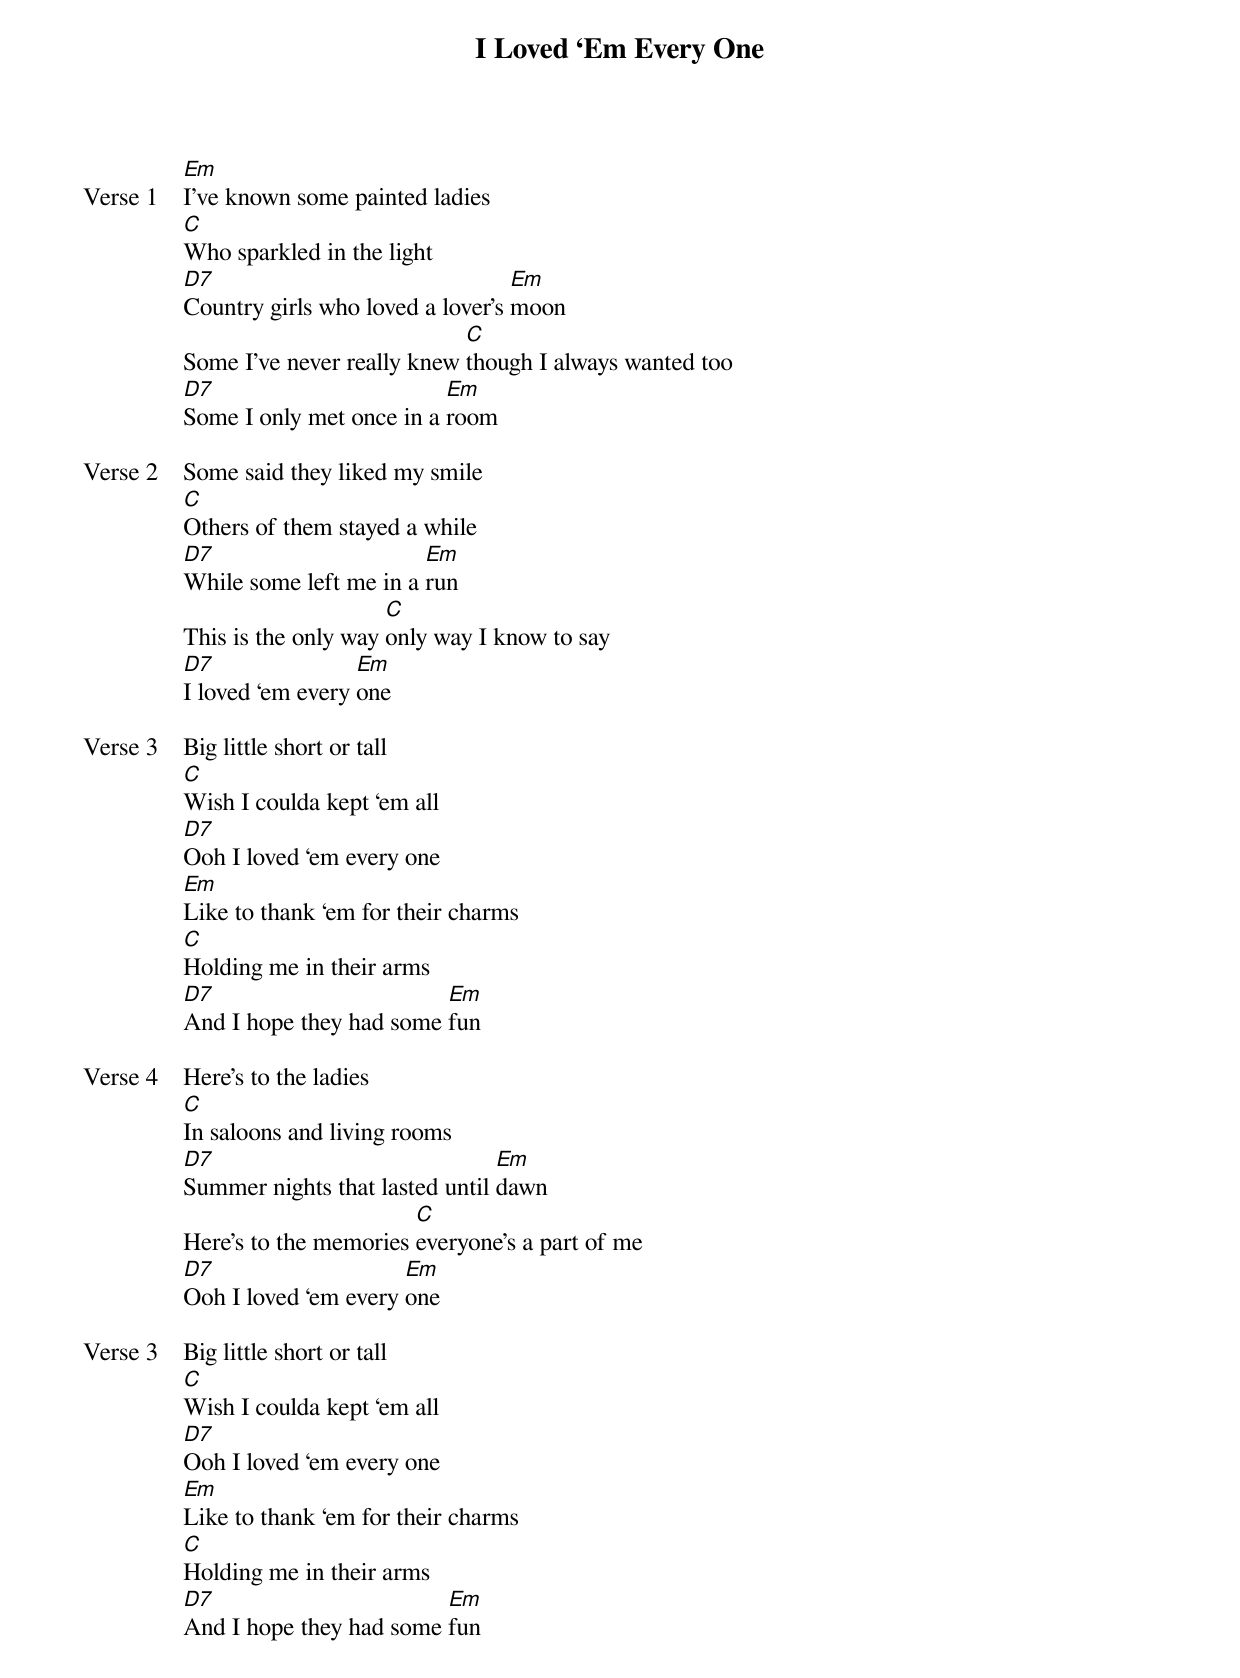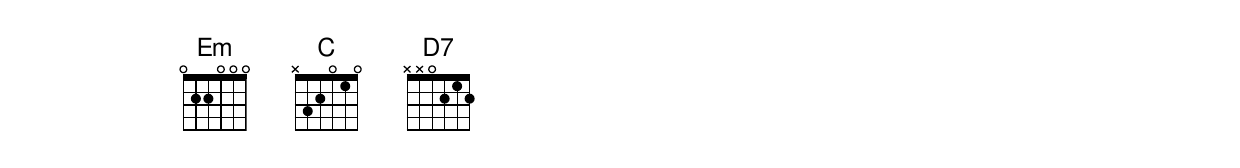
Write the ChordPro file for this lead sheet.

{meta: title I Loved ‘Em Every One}
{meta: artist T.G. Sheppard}
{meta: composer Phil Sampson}

{start_of_verse: Verse 1}
[Em]I’ve known some painted ladies
[C]Who sparkled in the light
[D7]Country girls who loved a lover’s [Em]moon
Some I’ve never really knew [C]though I always wanted too
[D7]Some I only met once in a [Em]room
{end_of_verse}

{start_of_verse: Verse 2}
Some said they liked my smile
[C]Others of them stayed a while
[D7]While some left me in a [Em]run
This is the only way [C]only way I know to say
[D7]I loved ‘em every [Em]one
{end_of_verse}

{start_of_verse: Verse 3}
Big little short or tall
[C]Wish I coulda kept ‘em all
[D7]Ooh I loved ‘em every one
[Em]Like to thank ‘em for their charms
[C]Holding me in their arms
[D7]And I hope they had some [Em]fun
{end_of_verse}

{start_of_verse: Verse 4}
Here’s to the ladies
[C]In saloons and living rooms
[D7]Summer nights that lasted until [Em]dawn
Here’s to the memories [C]everyone’s a part of me
[D7]Ooh I loved ‘em every [Em]one
{end_of_verse}

{start_of_verse: Verse 3}
Big little short or tall
[C]Wish I coulda kept ‘em all
[D7]Ooh I loved ‘em every one
[Em]Like to thank ‘em for their charms
[C]Holding me in their arms
[D7]And I hope they had some [Em]fun
{end_of_verse}
